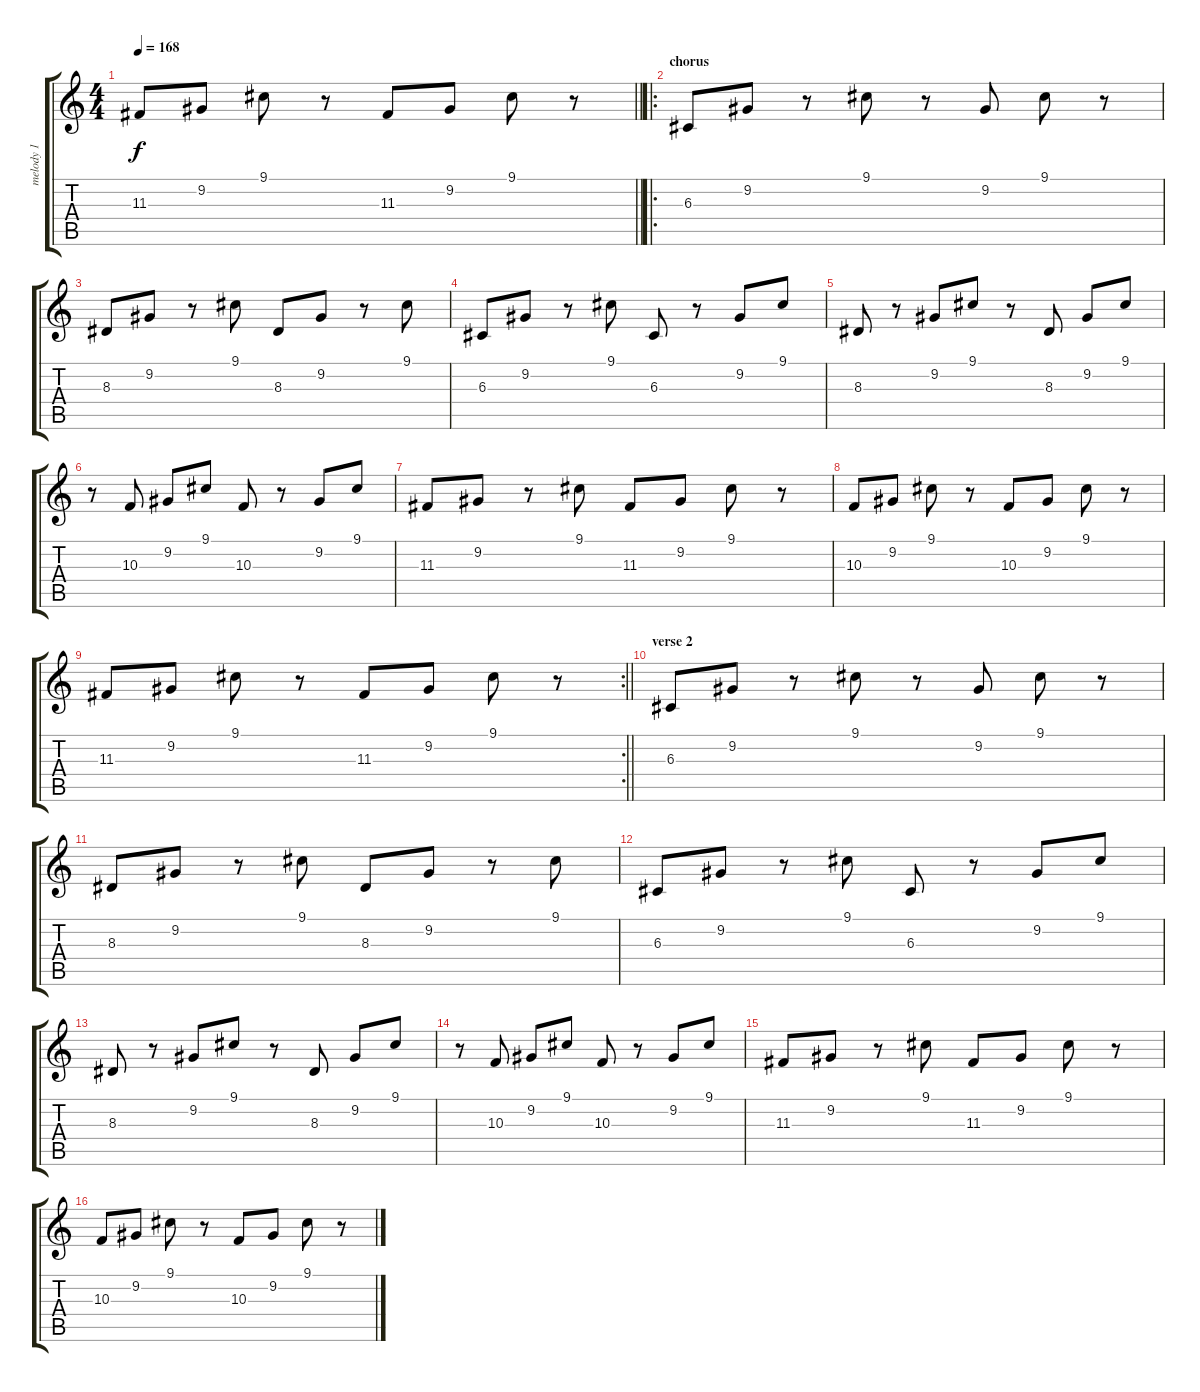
\track ("melody 1" "melody 1") {instrument electricpiano2}
\staff {score tabs}
\tuning (E4 B3 G3 D3 A2 E2) {hide}
\ts (4 4)
\tempo 168
\clef g2
\barLineRight lightlight
\ks c
11.3.8{dy f} 9.2.8 9.1.8 r.8 11.3.8 9.2.8 9.1.8 r.8 |
\ro
\section ("" "chorus ")
6.3.8 9.2.8 r.8 9.1.8 r.8 9.2.8 9.1.8 r.8 |
8.3.8 9.2.8 r.8 9.1.8 8.3.8 9.2.8 r.8 9.1.8 |
6.3.8 9.2.8 r.8 9.1.8 6.3.8 r.8 9.2.8 9.1.8 |
8.3.8 r.8 9.2.8 9.1.8 r.8 8.3.8 9.2.8 9.1.8 |
r.8 10.3.8 9.2.8 9.1.8 10.3.8 r.8 9.2.8 9.1.8 |
11.3.8 9.2.8 r.8 9.1.8 11.3.8 9.2.8 9.1.8 r.8 |
10.3.8 9.2.8 9.1.8 r.8 10.3.8 9.2.8 9.1.8 r.8 |
\rc 2
\barLineRight lightlight
11.3.8 9.2.8 9.1.8 r.8 11.3.8 9.2.8 9.1.8 r.8 |
\section ("" "verse 2")
6.3.8 9.2.8 r.8 9.1.8 r.8 9.2.8 9.1.8 r.8 |
8.3.8 9.2.8 r.8 9.1.8 8.3.8 9.2.8 r.8 9.1.8 |
6.3.8 9.2.8 r.8 9.1.8 6.3.8 r.8 9.2.8 9.1.8 |
8.3.8 r.8 9.2.8 9.1.8 r.8 8.3.8 9.2.8 9.1.8 |
r.8 10.3.8 9.2.8 9.1.8 10.3.8 r.8 9.2.8 9.1.8 |
11.3.8 9.2.8 r.8 9.1.8 11.3.8 9.2.8 9.1.8 r.8 |
10.3.8 9.2.8 9.1.8 r.8 10.3.8 9.2.8 9.1.8 r.8
